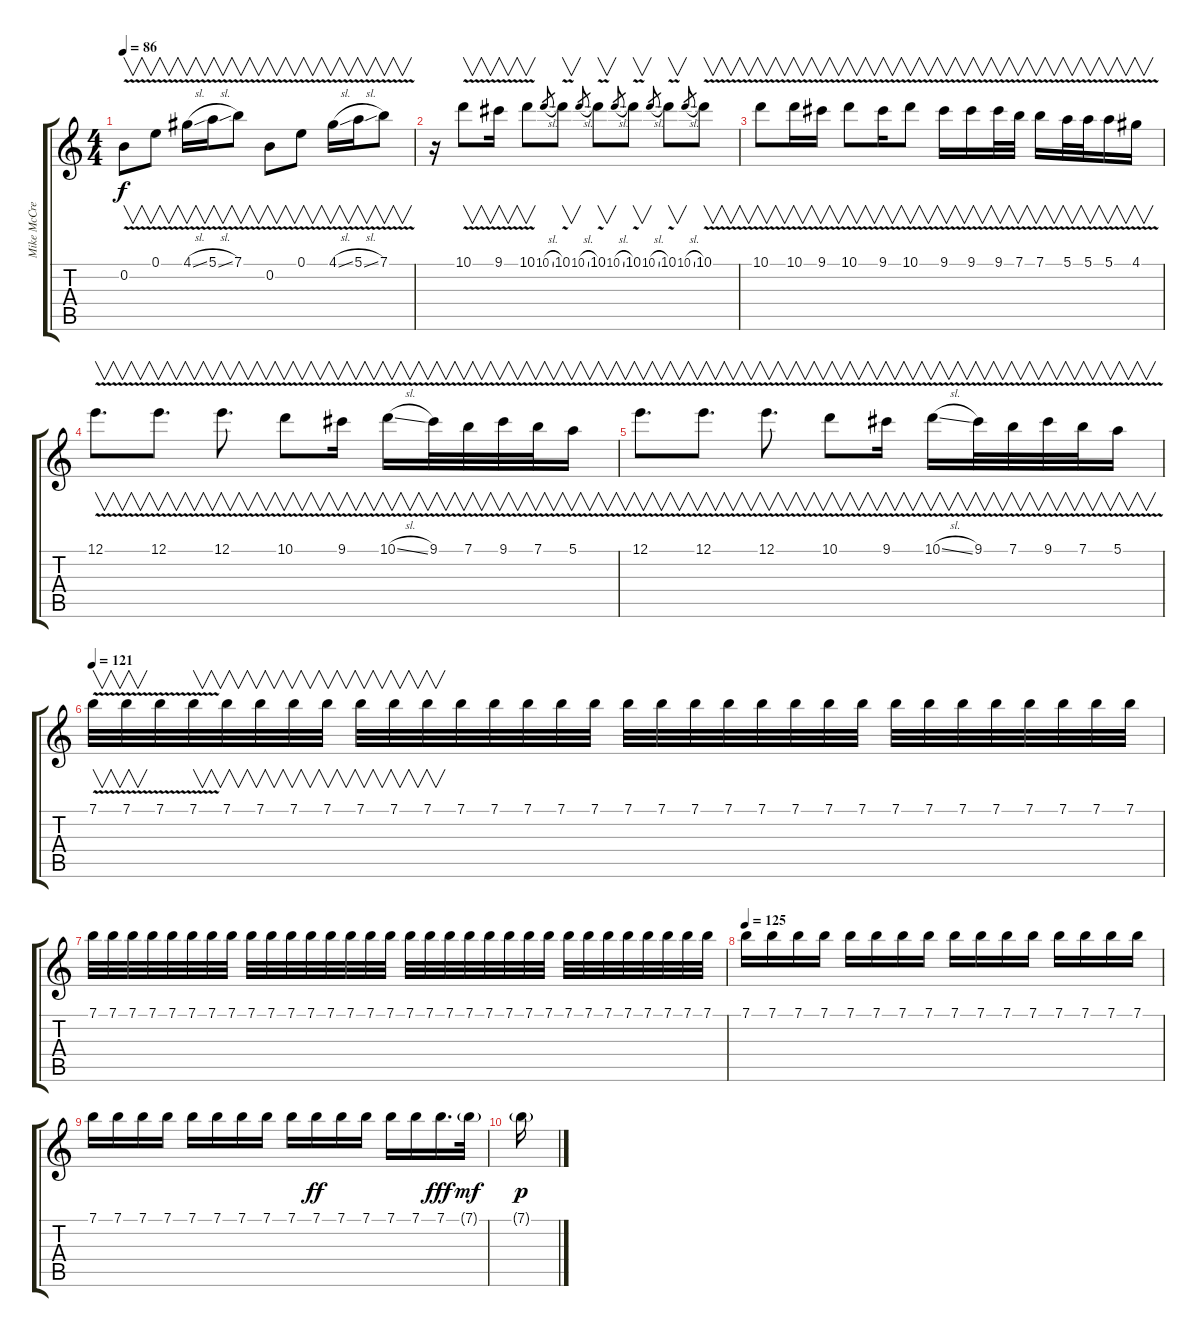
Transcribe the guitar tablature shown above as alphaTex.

\track ("Mike McCready" "Mike McCre") {instrument distortionguitar}
\staff {score tabs}
\tuning (E4 B3 G3 D3 A2 E2) {hide}
\ts (4 4)
\tempo 86
\clef g2
\ks c
0.2{v}.8{v dy f} 0.1{v}.8{v} 4.1{v sl}.16{v} 5.1{v sl}.16{v} 7.1{v}.8{v} 0.2{v}.8{v} 0.1{v}.8{v} 4.1{v sl}.16{v} 5.1{v sl}.16{v} 7.1{v}.8{v} |
r.16 10.1{v}.8{v} 9.1{v}.16{v} 10.1{v}.8{v} 10.1{sl}.8{gr} 10.1{v}.8{v} 10.1{sl}.8{gr} 10.1{v}.8{v} 10.1{sl}.8{gr} 10.1{v}.8{v} 10.1{sl}.8{gr} 10.1{v}.8{v} 10.1{sl}.8{gr} 10.1{v}.8{v} |
10.1{v}.8{v} 10.1{v}.16{v} 9.1{v}.16{v} 10.1{v}.8{v} 9.1{v}.16{v} 10.1{v}.8{v} 9.1{v}.16{v} 9.1{v}.16{v} 9.1{v}.32{v} 7.1{v}.32{v} 7.1{v}.16{v} 5.1{v}.32{v} 5.1{v}.32{v} 5.1{v}.16{v} 4.1{v}.16{v} |
12.1{v}.8{v d} 12.1{v}.8{v d} 12.1{v}.8{v d} 10.1{v}.8{v} 9.1{v}.16{v} 10.1{v sl}.16{v} 9.1{v}.32{v} 7.1{v}.32{v} 9.1{v}.32{v} 7.1{v}.32{v} 5.1{v}.16{v} |
12.1{v}.8{v d} 12.1{v}.8{v d} 12.1{v}.8{v d} 10.1{v}.8{v} 9.1{v}.16{v} 10.1{v sl}.16{v} 9.1{v}.32{v} 7.1{v}.32{v} 9.1{v}.32{v} 7.1{v}.32{v} 5.1{v}.16{v} |
\tempo 121
7.1{v}.32{v volume 16} 7.1{v}.32{v} 7.1{v}.32 7.1{v}.32{v} 7.1.32{v} 7.1.32{v} 7.1.32{v} 7.1.32{v} 7.1.32{v} 7.1.32{v} 7.1.32{v} 7.1.32 7.1.32 7.1.32 7.1.32 7.1.32 7.1.32 7.1.32 7.1.32 7.1.32 7.1.32 7.1.32 7.1.32 7.1.32 7.1.32 7.1.32 7.1.32 7.1.32 7.1.32 7.1.32 7.1.32 7.1.32 |
7.1.32 7.1.32 7.1.32 7.1.32 7.1.32 7.1.32 7.1.32 7.1.32 7.1.32 7.1.32 7.1.32 7.1.32 7.1.32 7.1.32 7.1.32 7.1.32 7.1.32 7.1.32 7.1.32 7.1.32 7.1.32 7.1.32 7.1.32 7.1.32 7.1.32 7.1.32 7.1.32 7.1.32 7.1.32 7.1.32 7.1.32 7.1.32 |
\tempo 125
7.1.16 7.1.16 7.1.16 7.1.16 7.1.16 7.1.16 7.1.16 7.1.16 7.1.16 7.1.16 7.1.16 7.1.16 7.1.16 7.1.16 7.1.16 7.1.16 |
7.1.16 7.1.16 7.1.16 7.1.16 7.1.16 7.1.16 7.1.16 7.1.16 7.1.16 7.1.16{dy ff} 7.1.16 7.1.16 7.1.16 7.1.16 7.1.16{d dy fff} 7.1{g}.32{dy mf} |
7.1{g}.16{dy p}
